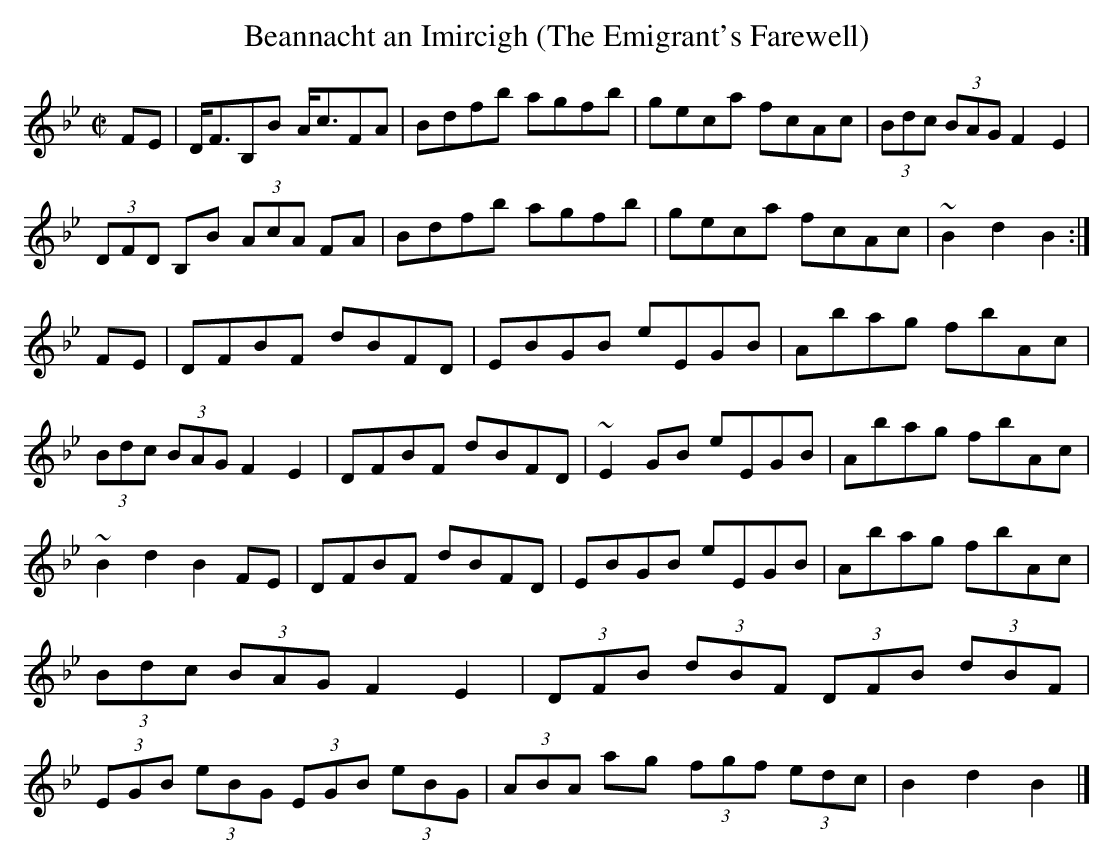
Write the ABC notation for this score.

X:1
T:Beannacht an Imircigh (The Emigrant's Farewell)
L:1/8
M:C|
K:Bb
FE|D<FB,B A<cFA|Bdfb agfb|geca fcAc|(3Bdc (3BAG F2E2|\
(3DFD B,B (3AcA FA|Bdfb agfb|geca fcAc|~B2d2 B2:|FE|\
DFBF dBFD|EBGB eEGB|Abag fbAc|(3Bdc (3BAG F2E2|\
DFBF dBFD|~E2GB eEGB|Abag fbAc|~B2d2 B2FE|\
DFBF dBFD|EBGB eEGB|Abag fbAc|(3Bdc (3BAG F2E2|\
(3DFB (3dBF (3DFB (3dBF|(3EGB (3eBG (3EGB (3eBG|\
(3ABA ag (3fgf (3edc|B2d2 B2|]
